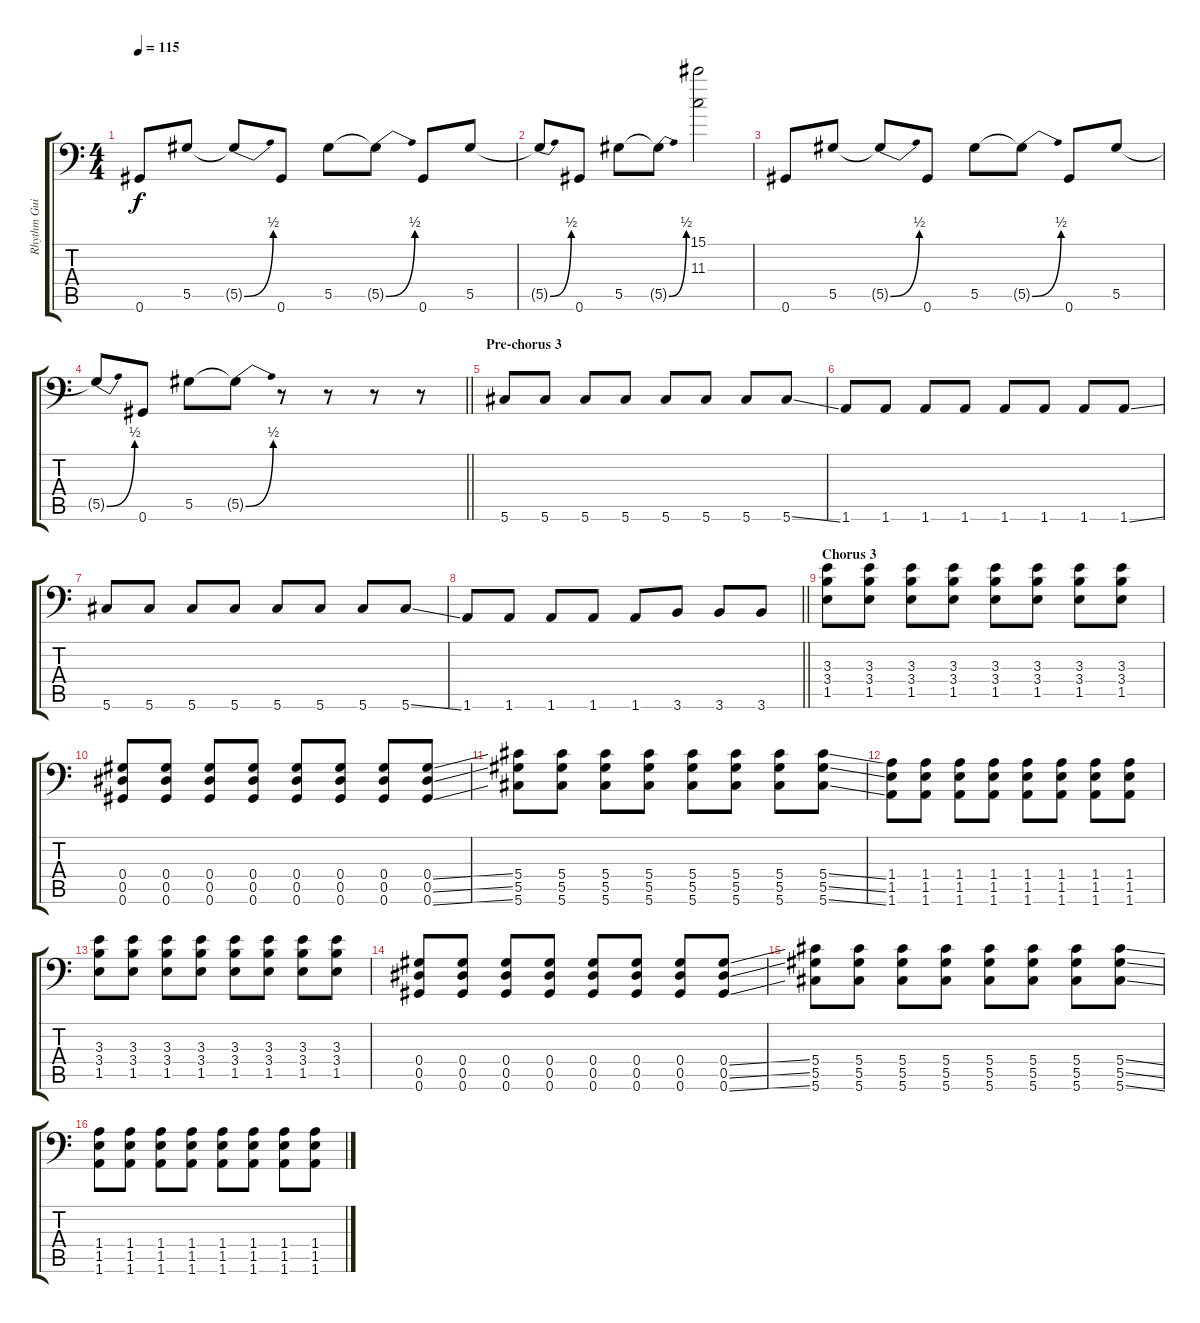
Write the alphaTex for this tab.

\track ("Rhythm Guitar" "Rhythm Gui") {instrument distortionguitar}
\staff {score tabs}
\tuning (Bb3 F3 Db3 Ab2 Eb2 Ab1) {hide}
\ts (4 4)
\tempo 115
\clef f4
\ks c
0.6.8{dy f} 5.5.8 5.5{be (bend 0 0 60 2) t}.8 0.6.8 5.5.8 5.5{be (bend 0 0 60 2) t}.8 0.6.8 5.5.8 |
5.5{be (bend 0 0 60 2) t}.8 0.6.8 5.5.8 5.5{be (bend 0 0 60 2) t}.8 (15.1 11.3).2 |
0.6.8 5.5.8 5.5{be (bend 0 0 60 2) t}.8 0.6.8 5.5.8 5.5{be (bend 0 0 60 2) t}.8 0.6.8 5.5.8 |
\barLineRight lightlight
5.5{be (bend 0 0 60 2) t}.8 0.6.8 5.5.8 5.5{be (bend 0 0 60 2) t}.8 r.8 r.8 r.8 r.8 |
\section ("" "Pre-chorus 3")
5.6.8 5.6.8 5.6.8 5.6.8 5.6.8 5.6.8 5.6.8 5.6{ss}.8 |
1.6.8 1.6.8 1.6.8 1.6.8 1.6.8 1.6.8 1.6.8 1.6{ss}.8 |
5.6.8 5.6.8 5.6.8 5.6.8 5.6.8 5.6.8 5.6.8 5.6{ss}.8 |
\barLineRight lightlight
1.6.8 1.6.8 1.6.8 1.6.8 1.6.8 3.6.8 3.6.8 3.6.8 |
\section ("" "Chorus 3")
(3.3 3.4 1.5).8 (3.3 3.4 1.5).8 (3.3 3.4 1.5).8 (3.3 3.4 1.5).8 (3.3 3.4 1.5).8 (3.3 3.4 1.5).8 (3.3 3.4 1.5).8 (3.3 3.4 1.5).8 |
(0.4 0.5 0.6).8 (0.4 0.5 0.6).8 (0.4 0.5 0.6).8 (0.4 0.5 0.6).8 (0.4 0.5 0.6).8 (0.4 0.5 0.6).8 (0.4 0.5 0.6).8 (0.4{ss} 0.5{ss} 0.6{ss}).8 |
(5.4 5.5 5.6).8 (5.4 5.5 5.6).8 (5.4 5.5 5.6).8 (5.4 5.5 5.6).8 (5.4 5.5 5.6).8 (5.4 5.5 5.6).8 (5.4 5.5 5.6).8 (5.4{ss} 5.5{ss} 5.6{ss}).8 |
(1.4 1.5 1.6).8 (1.4 1.5 1.6).8 (1.4 1.5 1.6).8 (1.4 1.5 1.6).8 (1.4 1.5 1.6).8 (1.4 1.5 1.6).8 (1.4 1.5 1.6).8 (1.4 1.5 1.6).8 |
(3.3 3.4 1.5).8 (3.3 3.4 1.5).8 (3.3 3.4 1.5).8 (3.3 3.4 1.5).8 (3.3 3.4 1.5).8 (3.3 3.4 1.5).8 (3.3 3.4 1.5).8 (3.3 3.4 1.5).8 |
(0.4 0.5 0.6).8 (0.4 0.5 0.6).8 (0.4 0.5 0.6).8 (0.4 0.5 0.6).8 (0.4 0.5 0.6).8 (0.4 0.5 0.6).8 (0.4 0.5 0.6).8 (0.4{ss} 0.5{ss} 0.6{ss}).8 |
(5.4 5.5 5.6).8 (5.4 5.5 5.6).8 (5.4 5.5 5.6).8 (5.4 5.5 5.6).8 (5.4 5.5 5.6).8 (5.4 5.5 5.6).8 (5.4 5.5 5.6).8 (5.4{ss} 5.5{ss} 5.6{ss}).8 |
(1.4 1.5 1.6).8 (1.4 1.5 1.6).8 (1.4 1.5 1.6).8 (1.4 1.5 1.6).8 (1.4 1.5 1.6).8 (1.4 1.5 1.6).8 (1.4 1.5 1.6).8 (1.4 1.5 1.6).8
